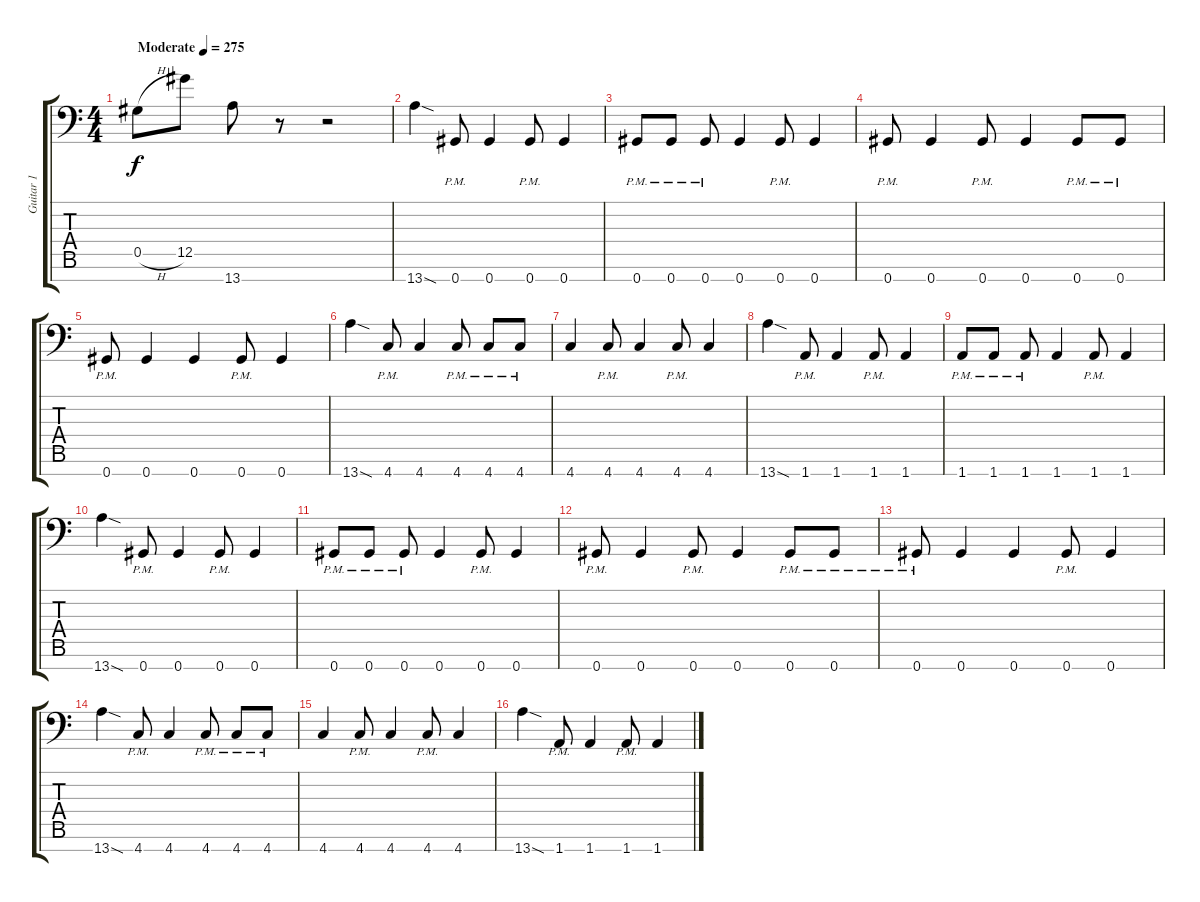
\track ("Guitar 1" "Guitar 1") {instrument distortionguitar}
\staff {score tabs}
\tuning (Eb4 Bb3 Gb3 Db3 Ab2 Eb2 Ab1) {hide}
\ts (4 4)
\tempo (275 "Moderate")
\clef f4
\ks c
0.5{h}.8{dy f instrument distortionguitar} 12.5.8 13.7.8 r.8 r.2 |
13.7{sod}.4 0.7{pm}.8 0.7.4 0.7{pm}.8 0.7.4 |
0.7{pm}.8 0.7{pm}.8 0.7{pm}.8 0.7.4 0.7{pm}.8 0.7.4 |
0.7{pm}.8 0.7.4 0.7{pm}.8 0.7.4 0.7{pm}.8 0.7{pm}.8 |
0.7{pm}.8 0.7.4 0.7.4 0.7{pm}.8 0.7.4 |
13.7{sod}.4 4.7{pm}.8 4.7.4 4.7{pm}.8 4.7{pm}.8 4.7{pm}.8 |
4.7.4 4.7{pm}.8 4.7.4 4.7{pm}.8 4.7.4 |
13.7{sod}.4 1.7{pm}.8 1.7.4 1.7{pm}.8 1.7.4 |
1.7{pm}.8 1.7{pm}.8 1.7{pm}.8 1.7.4 1.7{pm}.8 1.7.4 |
13.7{sod}.4 0.7{pm}.8 0.7.4 0.7{pm}.8 0.7.4 |
0.7{pm}.8 0.7{pm}.8 0.7{pm}.8 0.7.4 0.7{pm}.8 0.7.4 |
0.7{pm}.8 0.7.4 0.7{pm}.8 0.7.4 0.7{pm}.8 0.7{pm}.8 |
0.7{pm}.8 0.7.4 0.7.4 0.7{pm}.8 0.7.4 |
13.7{sod}.4 4.7{pm}.8 4.7.4 4.7{pm}.8 4.7{pm}.8 4.7{pm}.8 |
4.7.4 4.7{pm}.8 4.7.4 4.7{pm}.8 4.7.4 |
13.7{sod}.4 1.7{pm}.8 1.7.4 1.7{pm}.8 1.7.4
